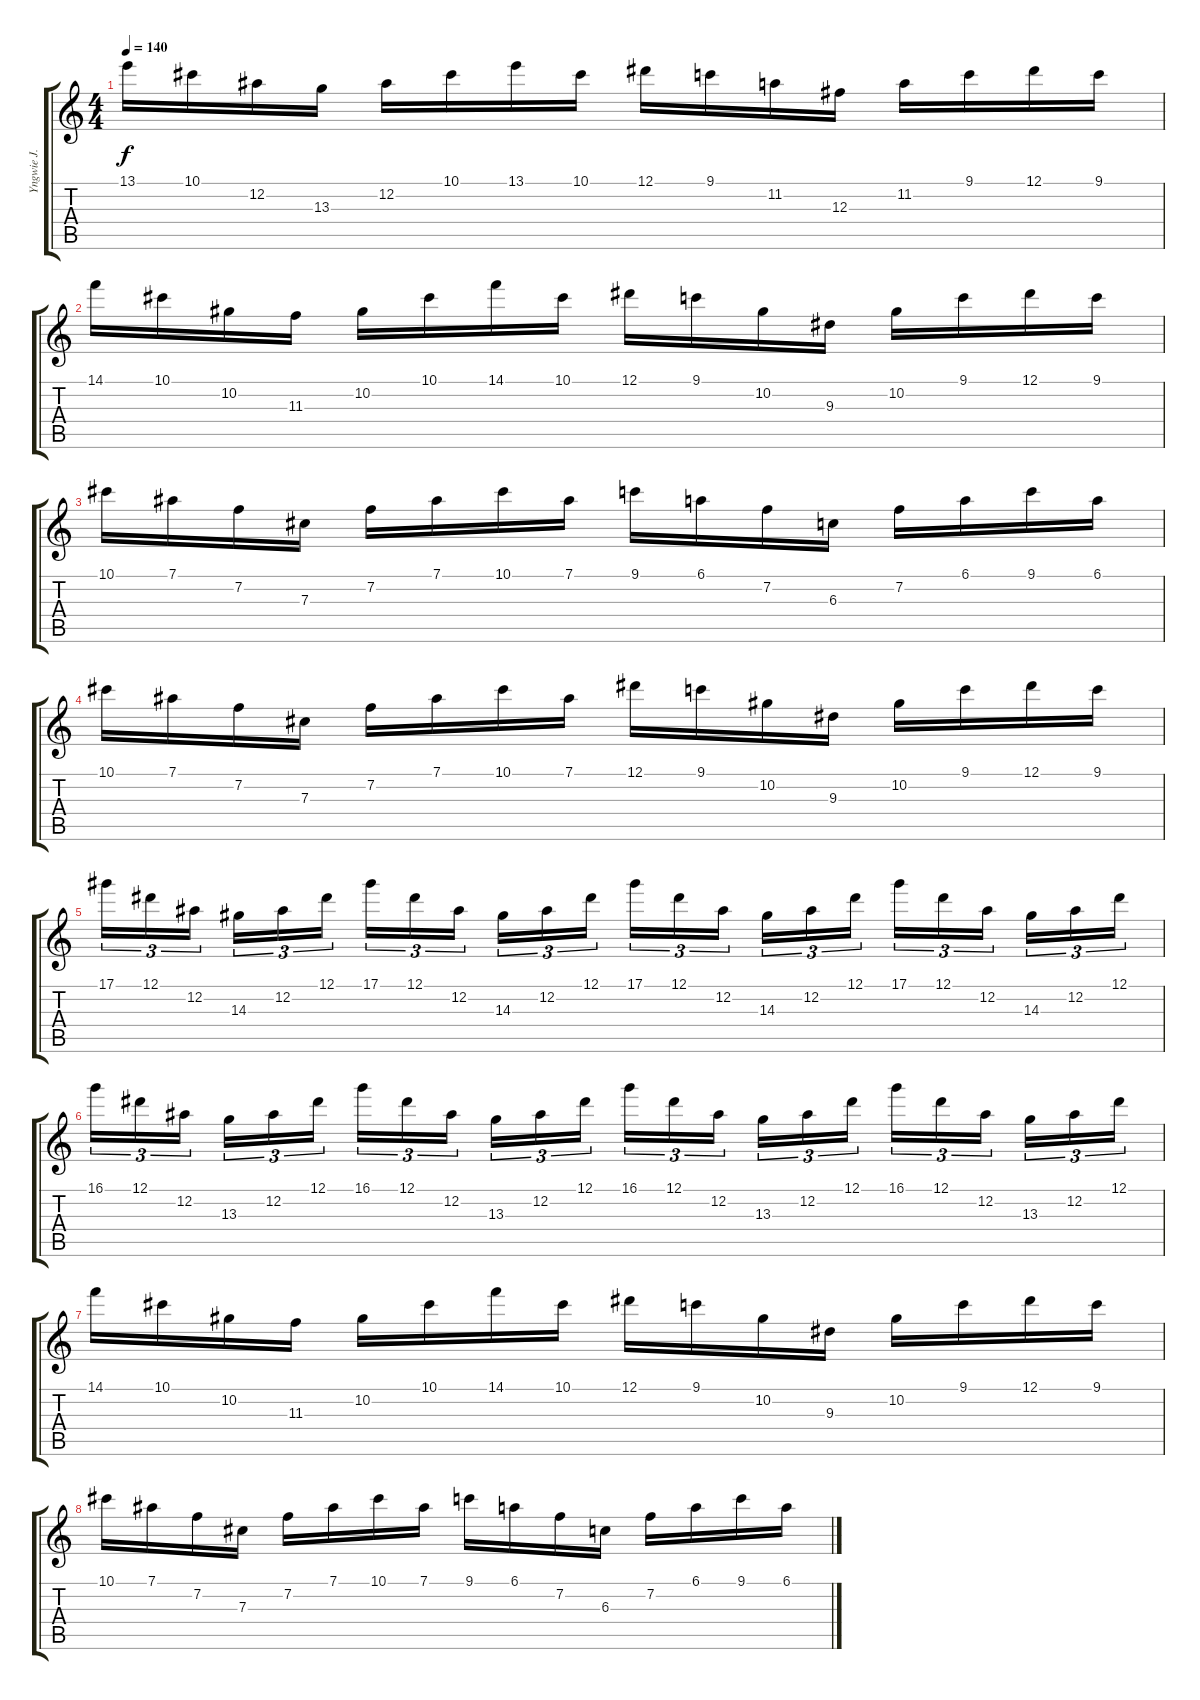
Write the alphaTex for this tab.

\track ("Yngwie J. Malmsteen" "Yngwie J. ") {instrument overdrivenguitar}
\staff {score tabs}
\tuning (Eb4 Bb3 Gb3 Db3 Ab2 Eb2) {hide}
\ts (4 4)
\tempo 140
\clef g2
\ks c
13.1.16{dy f} 10.1.16 12.2.16 13.3.16 12.2.16 10.1.16 13.1.16 10.1.16 12.1.16 9.1.16 11.2.16 12.3.16 11.2.16 9.1.16 12.1.16 9.1.16 |
14.1.16 10.1.16 10.2.16 11.3.16 10.2.16 10.1.16 14.1.16 10.1.16 12.1.16 9.1.16 10.2.16 9.3.16 10.2.16 9.1.16 12.1.16 9.1.16 |
10.1.16 7.1.16 7.2.16 7.3.16 7.2.16 7.1.16 10.1.16 7.1.16 9.1.16 6.1.16 7.2.16 6.3.16 7.2.16 6.1.16 9.1.16 6.1.16 |
10.1.16 7.1.16 7.2.16 7.3.16 7.2.16 7.1.16 10.1.16 7.1.16 12.1.16 9.1.16 10.2.16 9.3.16 10.2.16 9.1.16 12.1.16 9.1.16 |
17.1.16{tu (3 2)} 12.1.16{tu (3 2)} 12.2.16{tu (3 2) beam splitsecondary} 14.3.16{tu (3 2)} 12.2.16{tu (3 2)} 12.1.16{tu (3 2)} 17.1.16{tu (3 2)} 12.1.16{tu (3 2)} 12.2.16{tu (3 2) beam splitsecondary} 14.3.16{tu (3 2)} 12.2.16{tu (3 2)} 12.1.16{tu (3 2)} 17.1.16{tu (3 2)} 12.1.16{tu (3 2)} 12.2.16{tu (3 2) beam splitsecondary} 14.3.16{tu (3 2)} 12.2.16{tu (3 2)} 12.1.16{tu (3 2)} 17.1.16{tu (3 2)} 12.1.16{tu (3 2)} 12.2.16{tu (3 2) beam splitsecondary} 14.3.16{tu (3 2)} 12.2.16{tu (3 2)} 12.1.16{tu (3 2)} |
16.1.16{tu (3 2)} 12.1.16{tu (3 2)} 12.2.16{tu (3 2) beam splitsecondary} 13.3.16{tu (3 2)} 12.2.16{tu (3 2)} 12.1.16{tu (3 2)} 16.1.16{tu (3 2)} 12.1.16{tu (3 2)} 12.2.16{tu (3 2) beam splitsecondary} 13.3.16{tu (3 2)} 12.2.16{tu (3 2)} 12.1.16{tu (3 2)} 16.1.16{tu (3 2)} 12.1.16{tu (3 2)} 12.2.16{tu (3 2) beam splitsecondary} 13.3.16{tu (3 2)} 12.2.16{tu (3 2)} 12.1.16{tu (3 2)} 16.1.16{tu (3 2)} 12.1.16{tu (3 2)} 12.2.16{tu (3 2) beam splitsecondary} 13.3.16{tu (3 2)} 12.2.16{tu (3 2)} 12.1.16{tu (3 2)} |
14.1.16 10.1.16 10.2.16 11.3.16 10.2.16 10.1.16 14.1.16 10.1.16 12.1.16 9.1.16 10.2.16 9.3.16 10.2.16 9.1.16 12.1.16 9.1.16 |
10.1.16 7.1.16 7.2.16 7.3.16 7.2.16 7.1.16 10.1.16 7.1.16 9.1.16 6.1.16 7.2.16 6.3.16 7.2.16 6.1.16 9.1.16 6.1.16
